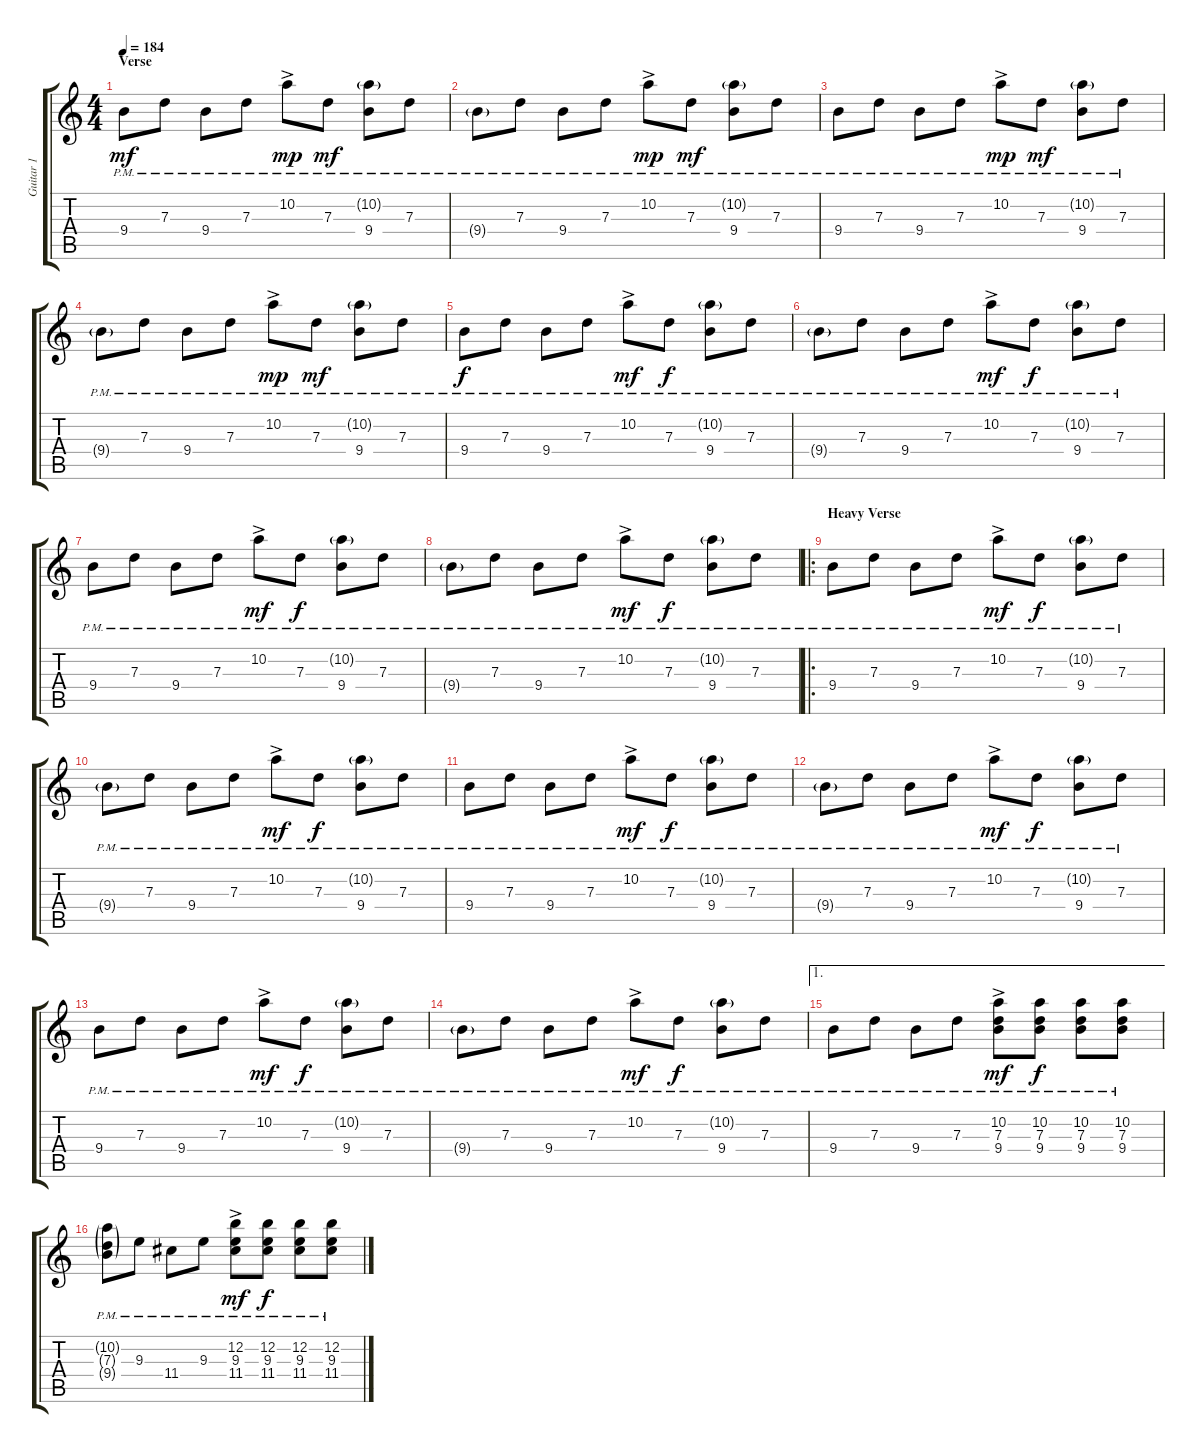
\track ("Guitar 1" "Guitar 1") {instrument overdrivenguitar}
\staff {score tabs}
\tuning (E4 B3 G3 D3 A2 D2) {hide}
\ts (4 4)
\section ("" "Verse")
\tempo 184
\clef g2
\ks c
9.4{pm}.8{dy mf} 7.3{pm}.8 9.4{pm}.8 7.3{pm}.8 10.2{ac pm}.8{dy mp} 7.3{pm}.8{dy mf} (10.2{g pm} 9.4{pm}).8 7.3{pm}.8 |
9.4{g pm}.8 7.3{pm}.8 9.4{pm}.8 7.3{pm}.8 10.2{ac pm}.8{dy mp} 7.3{pm}.8{dy mf} (10.2{g pm} 9.4{pm}).8 7.3{pm}.8 |
9.4{pm}.8 7.3{pm}.8 9.4{pm}.8 7.3{pm}.8 10.2{ac pm}.8{dy mp} 7.3{pm}.8{dy mf} (10.2{g pm} 9.4{pm}).8 7.3{pm}.8 |
9.4{g pm}.8 7.3{pm}.8 9.4{pm}.8 7.3{pm}.8 10.2{ac pm}.8{dy mp} 7.3{pm}.8{dy mf} (10.2{g pm} 9.4{pm}).8 7.3{pm}.8 |
9.4{pm}.8{dy f} 7.3{pm}.8 9.4{pm}.8 7.3{pm}.8 10.2{ac pm}.8{dy mf} 7.3{pm}.8{dy f} (10.2{g pm} 9.4{pm}).8 7.3{pm}.8 |
9.4{g pm}.8 7.3{pm}.8 9.4{pm}.8 7.3{pm}.8 10.2{ac pm}.8{dy mf} 7.3{pm}.8{dy f} (10.2{g pm} 9.4{pm}).8 7.3{pm}.8 |
9.4{pm}.8 7.3{pm}.8 9.4{pm}.8 7.3{pm}.8 10.2{ac pm}.8{dy mf} 7.3{pm}.8{dy f} (10.2{g pm} 9.4{pm}).8 7.3{pm}.8 |
9.4{g pm}.8 7.3{pm}.8 9.4{pm}.8 7.3{pm}.8 10.2{ac pm}.8{dy mf} 7.3{pm}.8{dy f} (10.2{g pm} 9.4{pm}).8 7.3{pm}.8 |
\ro
\section ("" "Heavy Verse")
9.4{pm}.8 7.3{pm}.8 9.4{pm}.8 7.3{pm}.8 10.2{ac pm}.8{dy mf} 7.3{pm}.8{dy f} (10.2{g pm} 9.4{pm}).8 7.3{pm}.8 |
9.4{g pm}.8 7.3{pm}.8 9.4{pm}.8 7.3{pm}.8 10.2{ac pm}.8{dy mf} 7.3{pm}.8{dy f} (10.2{g pm} 9.4{pm}).8 7.3{pm}.8 |
9.4{pm}.8 7.3{pm}.8 9.4{pm}.8 7.3{pm}.8 10.2{ac pm}.8{dy mf} 7.3{pm}.8{dy f} (10.2{g pm} 9.4{pm}).8 7.3{pm}.8 |
9.4{g pm}.8 7.3{pm}.8 9.4{pm}.8 7.3{pm}.8 10.2{ac pm}.8{dy mf} 7.3{pm}.8{dy f} (10.2{g pm} 9.4{pm}).8 7.3{pm}.8 |
9.4{pm}.8 7.3{pm}.8 9.4{pm}.8 7.3{pm}.8 10.2{ac pm}.8{dy mf} 7.3{pm}.8{dy f} (10.2{g pm} 9.4{pm}).8 7.3{pm}.8 |
9.4{g pm}.8 7.3{pm}.8 9.4{pm}.8 7.3{pm}.8 10.2{ac pm}.8{dy mf} 7.3{pm}.8{dy f} (10.2{g pm} 9.4{pm}).8 7.3{pm}.8 |
\ae 1
9.4{pm}.8 7.3{pm}.8 9.4{pm}.8 7.3{pm}.8 (10.2{ac pm} 7.3{ac} 9.4{ac}).8{dy mf} (10.2 7.3{pm} 9.4).8{dy f} (10.2{pm} 7.3 9.4{pm}).8 (10.2 7.3{pm} 9.4).8 |
(10.2{g} 7.3{g} 9.4{g pm}).8 9.3{pm}.8 11.4{pm}.8 9.3{pm}.8 (12.2{ac pm} 9.3{ac} 11.4{ac}).8{dy mf} (12.2 9.3{pm} 11.4).8{dy f} (12.2{pm} 9.3 11.4{pm}).8 (12.2 9.3{pm} 11.4).8
